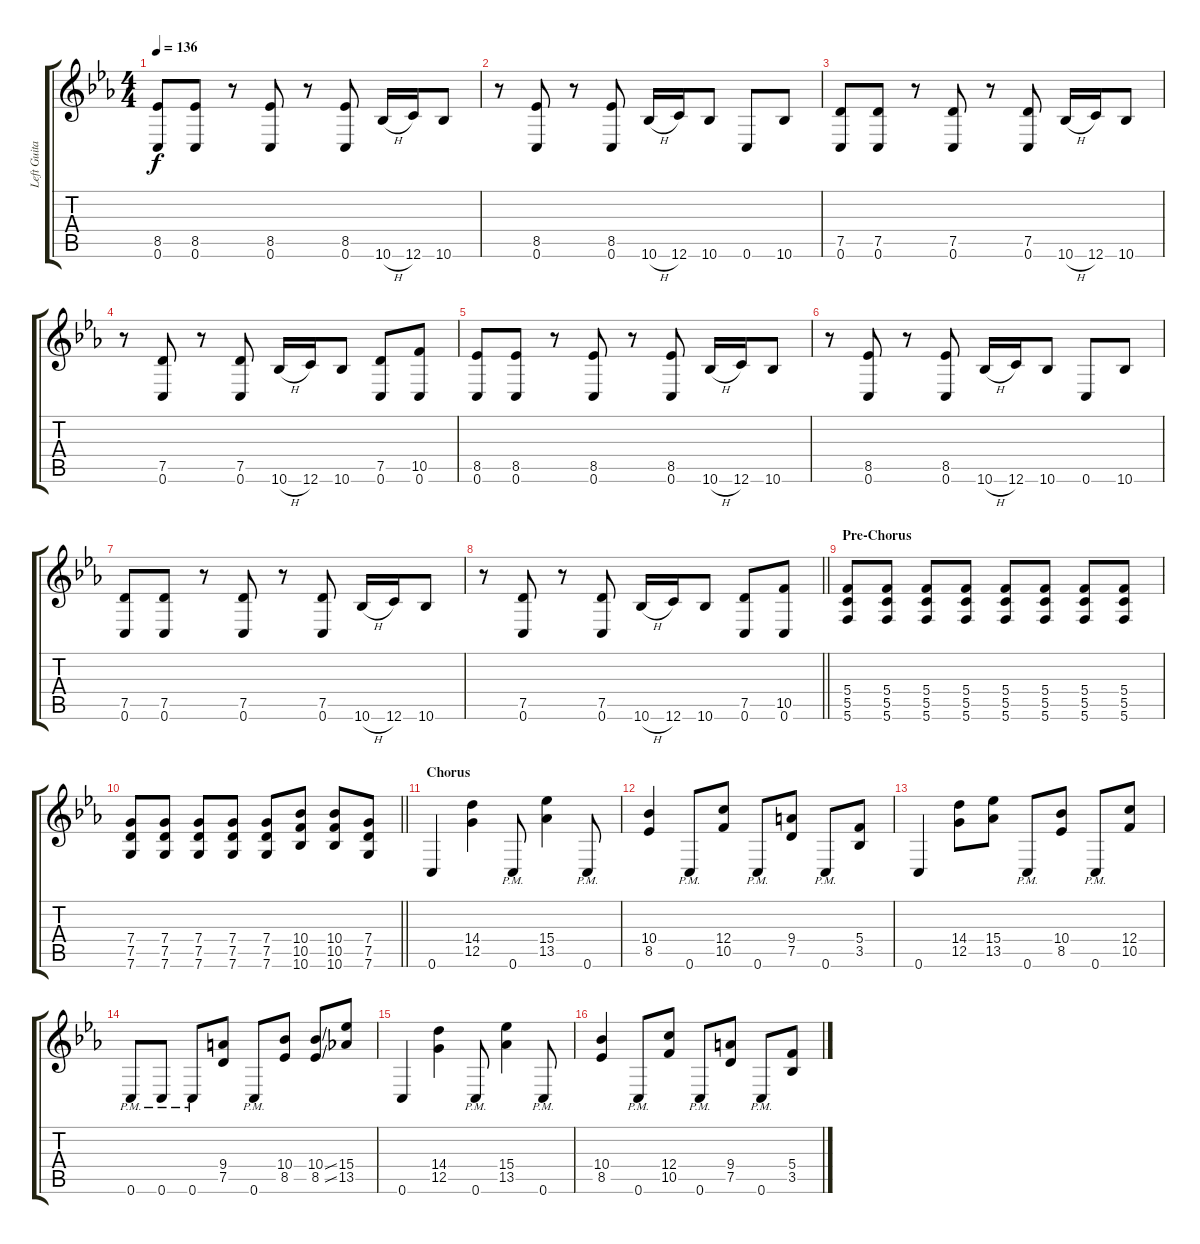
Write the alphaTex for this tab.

\track ("Left Guitar" "Left Guita") {instrument overdrivenguitar}
\staff {score tabs}
\tuning (D4 A3 F3 C3 G2 C2) {hide}
\ts (4 4)
\tempo 136
\clef g2
\ks eb
(8.5 0.6).8{dy f} (8.5 0.6).8 r.8 (8.5 0.6).8 r.8 (8.5 0.6).8 10.6{h}.16 12.6.16 10.6.8 |
r.8 (8.5 0.6).8 r.8 (8.5 0.6).8 10.6{h}.16 12.6.16 10.6.8 0.6.8 10.6.8 |
(7.5 0.6).8 (7.5 0.6).8 r.8 (7.5 0.6).8 r.8 (7.5 0.6).8 10.6{h}.16 12.6.16 10.6.8 |
r.8 (7.5 0.6).8 r.8 (7.5 0.6).8 10.6{h}.16 12.6.16 10.6.8 (7.5 0.6).8 (10.5 0.6).8 |
(8.5 0.6).8 (8.5 0.6).8 r.8 (8.5 0.6).8 r.8 (8.5 0.6).8 10.6{h}.16 12.6.16 10.6.8 |
r.8 (8.5 0.6).8 r.8 (8.5 0.6).8 10.6{h}.16 12.6.16 10.6.8 0.6.8 10.6.8 |
(7.5 0.6).8 (7.5 0.6).8 r.8 (7.5 0.6).8 r.8 (7.5 0.6).8 10.6{h}.16 12.6.16 10.6.8 |
\barLineRight lightlight
r.8 (7.5 0.6).8 r.8 (7.5 0.6).8 10.6{h}.16 12.6.16 10.6.8 (7.5 0.6).8 (10.5 0.6).8 |
\section ("" "Pre-Chorus")
(5.4 5.5 5.6).8 (5.4 5.5 5.6).8 (5.4 5.5 5.6).8 (5.4 5.5 5.6).8 (5.4 5.5 5.6).8 (5.4 5.5 5.6).8 (5.4 5.5 5.6).8 (5.4 5.5 5.6).8 |
\barLineRight lightlight
(7.4 7.5 7.6).8 (7.4 7.5 7.6).8 (7.4 7.5 7.6).8 (7.4 7.5 7.6).8 (7.4 7.5 7.6).8 (10.4 10.5 10.6).8 (10.4 10.5 10.6).8 (7.4 7.5 7.6).8 |
\section ("" "Chorus")
0.6.4 (14.4 12.5).4 0.6{pm}.8 (15.4 13.5).4 0.6{pm}.8 |
(10.4 8.5).4 0.6{pm}.8 (12.4 10.5).8 0.6{pm}.8 (9.4 7.5).8 0.6{pm}.8 (5.4 3.5).8 |
0.6.4 (14.4 12.5).8 (15.4 13.5).8 0.6{pm}.8 (10.4 8.5).8 0.6{pm}.8 (12.4 10.5).8 |
0.6{pm}.8 0.6{pm}.8 0.6{pm}.8 (9.4 7.5).8 0.6{pm}.8 (10.4 8.5).8 (10.4{ss} 8.5{ss}).8 (15.4 13.5).8 |
0.6.4 (14.4 12.5).4 0.6{pm}.8 (15.4 13.5).4 0.6{pm}.8 |
(10.4 8.5).4 0.6{pm}.8 (12.4 10.5).8 0.6{pm}.8 (9.4 7.5).8 0.6{pm}.8 (5.4 3.5).8
